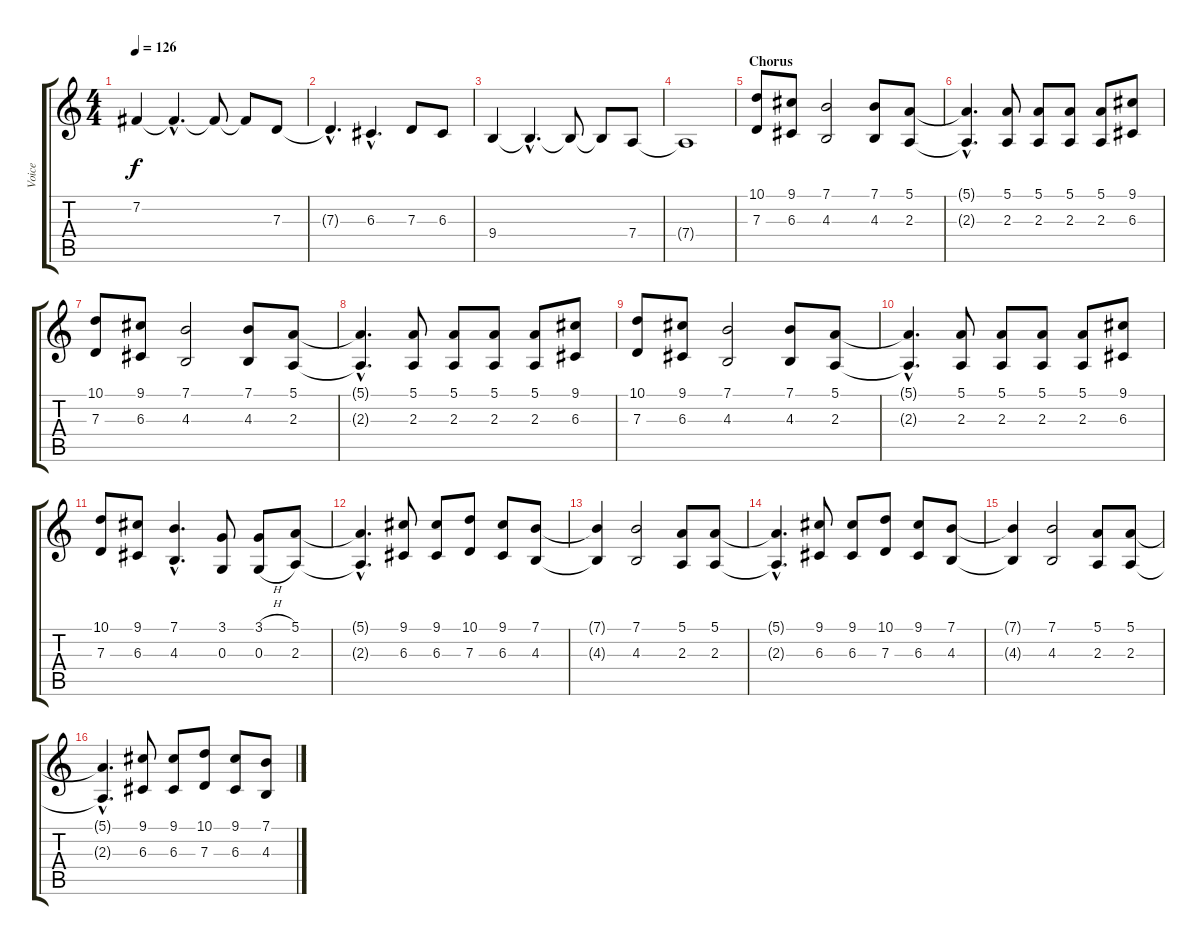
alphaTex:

\track ("Voice" "Voice") {instrument synthvoice}
\staff {score tabs}
\tuning (E4 B3 G3 D3 A2 E2) {hide}
\ts (4 4)
\tempo 126
\clef g2
\ks c
7.2.4{dy f} 7.2{hac t}.4{d} 7.2{t}.8 7.2{t}.8 7.3.8 |
7.3{hac t}.4{d} 6.3{hac}.4{d} 7.3.8 6.3.8 |
9.4.4 9.4{hac t}.4{d} 9.4{t}.8 9.4{t}.8 7.4.8 |
7.4{t}.1 |
\section ("" "Chorus")
(10.1 7.3).8 (9.1 6.3).8 (7.1 4.3).2 (7.1 4.3).8 (5.1 2.3).8 |
(5.1{hac t} 2.3{hac t}).4{d} (5.1 2.3).8 (5.1 2.3).8 (5.1 2.3).8 (5.1 2.3).8 (9.1 6.3).8 |
(10.1 7.3).8 (9.1 6.3).8 (7.1 4.3).2 (7.1 4.3).8 (5.1 2.3).8 |
(5.1{hac t} 2.3{hac t}).4{d} (5.1 2.3).8 (5.1 2.3).8 (5.1 2.3).8 (5.1 2.3).8 (9.1 6.3).8 |
(10.1 7.3).8 (9.1 6.3).8 (7.1 4.3).2 (7.1 4.3).8 (5.1 2.3).8 |
(5.1{hac t} 2.3{hac t}).4{d} (5.1 2.3).8 (5.1 2.3).8 (5.1 2.3).8 (5.1 2.3).8 (9.1 6.3).8 |
(10.1 7.3).8 (9.1 6.3).8 (7.1{hac} 4.3{hac}).4{d} (3.1 0.3).8 (3.1{h} 0.3{h}).8 (5.1 2.3).8 |
(5.1{hac t} 2.3{hac t}).4{d} (9.1 6.3).8 (9.1 6.3).8 (10.1 7.3).8 (9.1 6.3).8 (7.1 4.3).8 |
(7.1{t} 4.3{t}).4 (7.1 4.3).2 (5.1 2.3).8 (5.1 2.3).8 |
(5.1{hac t} 2.3{hac t}).4{d} (9.1 6.3).8 (9.1 6.3).8 (10.1 7.3).8 (9.1 6.3).8 (7.1 4.3).8 |
(7.1{t} 4.3{t}).4 (7.1 4.3).2 (5.1 2.3).8 (5.1 2.3).8 |
(5.1{hac t} 2.3{hac t}).4{d} (9.1 6.3).8 (9.1 6.3).8 (10.1 7.3).8 (9.1 6.3).8 (7.1 4.3).8
